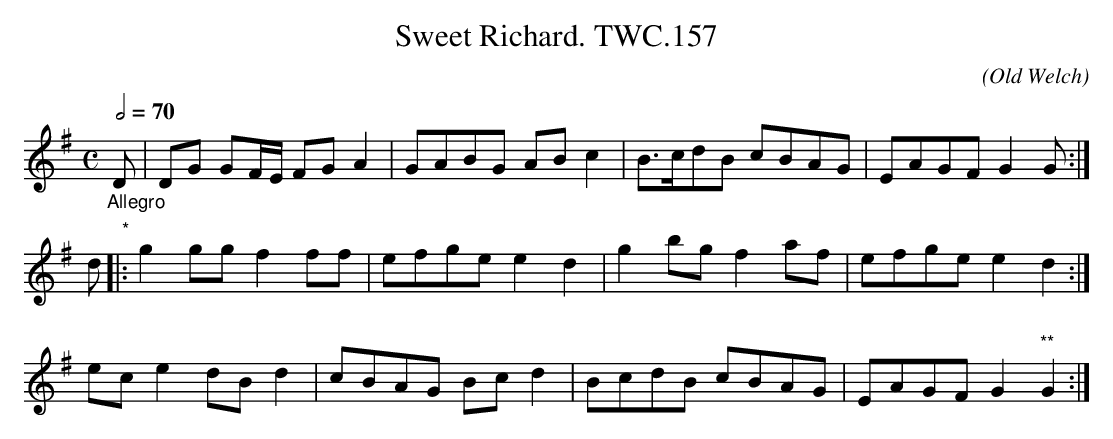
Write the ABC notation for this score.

X:1
T:Sweet Richard. TWC.157
L:1/8
C:(Old Welch)
M:C
Q:1/2=70
K:G
"_Allegro"\
D|DG GF/E/ FG A2|GABG AB c2|B>cdB cBAG|EAGF G2G :|
d"*"|:g2 gg f2 ff|efge e2d2|g2 bg f2 af|efge e2 d2:|
ec e2 dB d2|cBAG Bc d2|BcdB cBAG|EAGF G2"**"G2 :|
